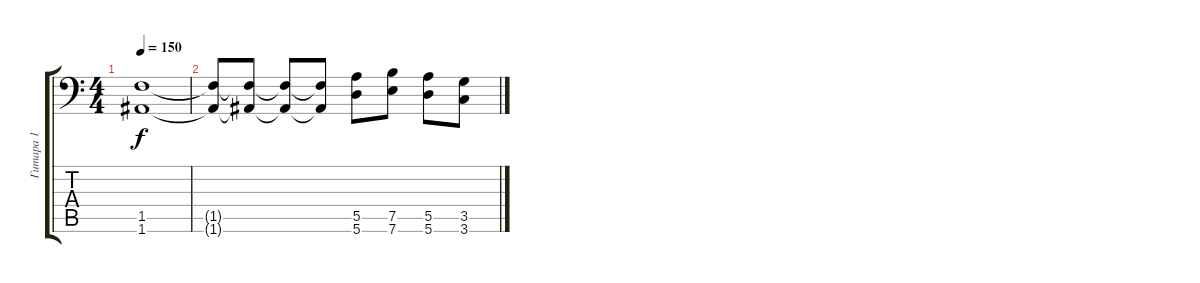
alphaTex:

\track ("Гитара 1" "Гитара 1") {solo instrument distortionguitar}
\staff {score tabs}
\tuning (B3 Gb3 D3 A2 E2 A1) {hide}
\ts (4 4)
\tempo 150
\clef f4
\ks c
(1.5 1.6).1{dy f} |
(1.5{t} 1.6{t}).8 (1.5{t} 1.6{t}).8 (1.5{t} 1.6{t}).8 (1.5{t} 1.6{t}).8 (5.5 5.6).8 (7.5 7.6).8 (5.5 5.6).8 (3.5 3.6).8
